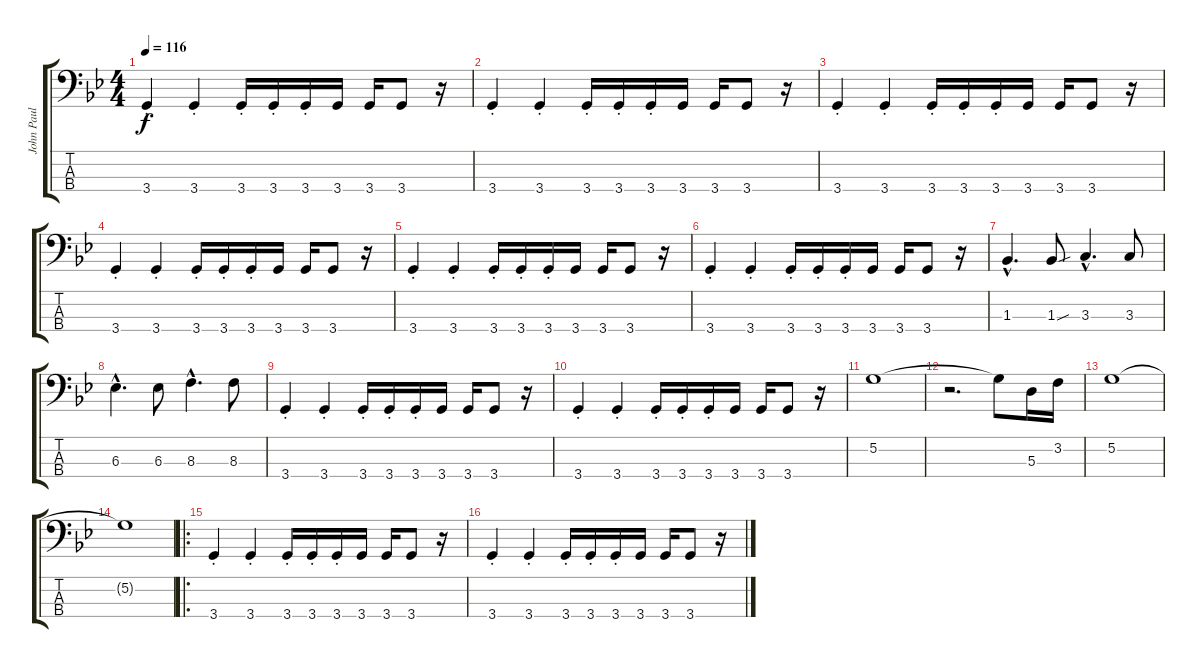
\track ("John Paul Jones" "John Paul ") {instrument electricbassfinger}
\staff {score tabs}
\tuning (G2 D2 A1 E1) {hide}
\ts (4 4)
\tempo 116
\clef f4
\ks bb
3.4{st}.4{dy f} 3.4{st}.4 3.4{st}.16 3.4{st}.16 3.4{st}.16 3.4.16 3.4.16 3.4.8 r.16 |
3.4{st}.4 3.4{st}.4 3.4{st}.16 3.4{st}.16 3.4{st}.16 3.4.16 3.4.16 3.4.8 r.16 |
3.4{st}.4 3.4{st}.4 3.4{st}.16 3.4{st}.16 3.4{st}.16 3.4.16 3.4.16 3.4.8 r.16 |
3.4{st}.4 3.4{st}.4 3.4{st}.16 3.4{st}.16 3.4{st}.16 3.4.16 3.4.16 3.4.8 r.16 |
3.4{st}.4 3.4{st}.4 3.4{st}.16 3.4{st}.16 3.4{st}.16 3.4.16 3.4.16 3.4.8 r.16 |
3.4{st}.4 3.4{st}.4 3.4{st}.16 3.4{st}.16 3.4{st}.16 3.4.16 3.4.16 3.4.8 r.16 |
1.3{hac}.4{d} 1.3{sou}.8 3.3{hac}.4{d} 3.3.8 |
6.3{hac}.4{d} 6.3.8 8.3{hac}.4{d} 8.3.8 |
3.4{st}.4 3.4{st}.4 3.4{st}.16 3.4{st}.16 3.4{st}.16 3.4.16 3.4.16 3.4.8 r.16 |
3.4{st}.4 3.4{st}.4 3.4{st}.16 3.4{st}.16 3.4{st}.16 3.4.16 3.4.16 3.4.8 r.16 |
5.2.1 |
r.2{d} 5.2{t}.8 5.3.16 3.2.16 |
5.2.1 |
5.2{t}.1 |
\ro
3.4{st}.4 3.4{st}.4 3.4{st}.16 3.4{st}.16 3.4{st}.16 3.4.16 3.4.16 3.4.8 r.16 |
3.4{st}.4 3.4{st}.4 3.4{st}.16 3.4{st}.16 3.4{st}.16 3.4.16 3.4.16 3.4.8 r.16
